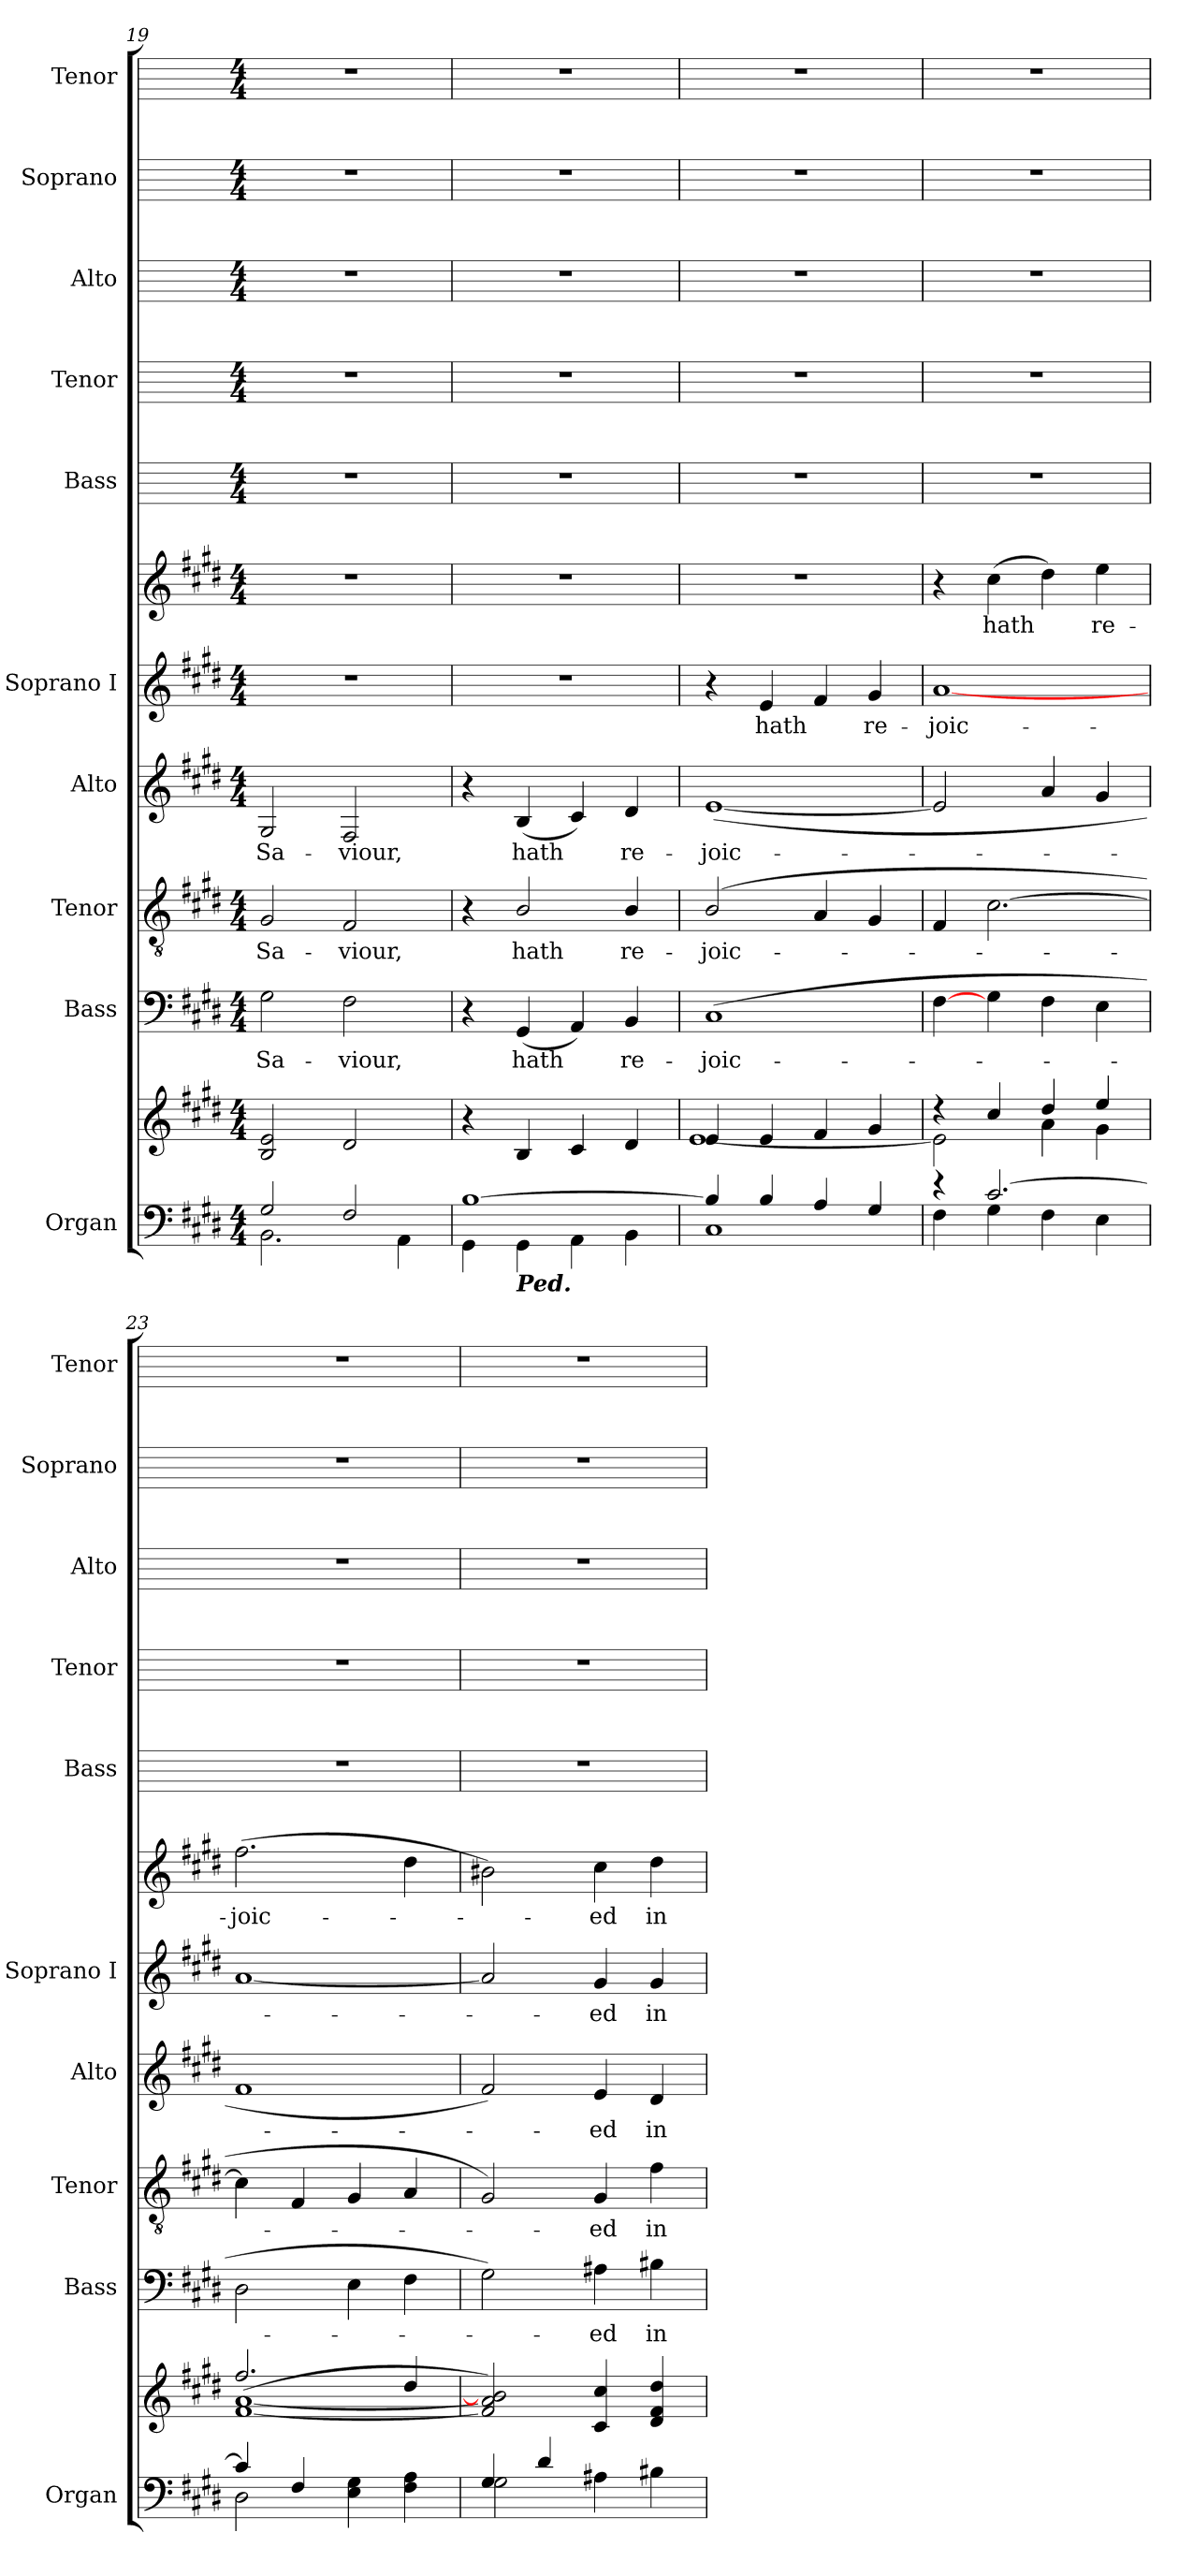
**kern	**kern	**kern	**text	**kern	**text	**kern	**text	**kern	**text	**kern	**text	**kern	**kern	**kern	**kern	**kern
*part10	*part10	*part9	*part9	*part8	*part8	*part7	*part7	*part6	*part6	*part6	*part6	*part5	*part4	*part3	*part2	*part1
*staff12	*staff11	*staff10	*staff10	*staff9	*staff9	*staff8	*staff8	*staff7	*staff7	*staff6	*staff6	*staff5	*staff4	*staff3	*staff2	*staff1
*I"Organ	*	*I"Bass	*	*I"Tenor	*	*I"Alto	*	*I"Soprano I	*	*	*	*I"Bass	*I"Tenor	*I"Alto	*I"Soprano	*I"Tenor
*I'Organ	*	*I'Bass	*	*I'Tenor	*	*I'Alto	*	*I'Soprano I	*	*	*	*I'Bass	*I'Tenor	*I'Alto	*I'Soprano	*I'Tenor
*clefF4	*clefG2	*clefF4	*	*clefGv2	*	*clefG2	*	*clefG2	*	*clefG2	*	*	*	*	*	*
*k[f#c#g#d#]	*k[f#c#g#d#]	*k[f#c#g#d#]	*	*k[f#c#g#d#]	*	*k[f#c#g#d#]	*	*k[f#c#g#d#]	*	*k[f#c#g#d#]	*	*	*	*	*	*
*E:	*E:	*E:	*	*E:	*	*E:	*	*E:	*	*E:	*	*	*	*	*	*
*M4/4	*M4/4	*M4/4	*	*M4/4	*	*M4/4	*	*M4/4	*	*M4/4	*	*M4/4	*M4/4	*M4/4	*M4/4	*M4/4
=19	=19	=19	=19	=19	=19	=19	=19	=19	=19	=19	=19	=19	=19	=19	=19	=19
*^	*^	*	*	*	*	*	*	*	*	*	*	*	*	*	*	*
!	!	!	!	!	!LO:LY:b	!	!LO:LY:b	!	!LO:LY:b	!	!	!	!	!	!	!	!	!
2G#/	2.BB\	2B 2e	2ryy	2G#	Sa-	2G#	Sa-	2G#	Sa-	1r	.	1r	.	1r	1r	1r	1r	1r
!	!	!	!	!	!LO:LY:b	!	!LO:LY:b	!	!LO:LY:b	!	!	!	!	!	!	!	!	!
2F#/	.	2d#	2ryy	2F#	-viour,	2F#	-viour,	2F#	-viour,	.	.	.	.	.	.	.	.	.
.	4AA\	.	.	.	.	.	.	.	.	.	.	.	.	.	.	.	.	.
=20	=20	=20	=20	=20	=20	=20	=20	=20	=20	=20	=20	=20	=20	=20	=20	=20	=20	=20
[1B/	4GG#\	4r	2ryy	4r	.	4r	.	4r	.	1r	.	1r	.	1r	1r	1r	1r	1r
!	!LO:TX:b:Bi:t=Ped.	!	!	!	!	!	!	!	!	!	!	!	!	!	!	!	!	!
!	!	!	!	!	!LO:LY:b	!	!LO:LY:b	!	!LO:LY:b	!	!	!	!	!	!	!	!	!
.	4GG#\	4B	.	(<4GG#	hath	2B/	hath	(<4B	hath	.	.	.	.	.	.	.	.	.
.	4AA\	4c#	2ryy	4AA)	.	.	.	4c#)	.	.	.	.	.	.	.	.	.	.
!	!	!	!	!	!LO:LY:b	!	!LO:LY:b	!	!LO:LY:b	!	!	!	!	!	!	!	!	!
.	4BB\	4d#	.	4BB	re-	4B/	re-	4d#	re-	.	.	.	.	.	.	.	.	.
=21	=21	=21	=21	=21	=21	=21	=21	=21	=21	=21	=21	=21	=21	=21	=21	=21	=21	=21
!	!	!	!	!	!LO:LY:b	!	!LO:LY:b	!	!LO:LY:b	!	!	!	!	!	!	!	!	!
4B/]	1C#\	4e	[1e\	(>1C#	-joic-	(<2B/	-joic-	(<[1e	-joic-	4r	.	1r	.	1r	1r	1r	1r	1r
!	!	!	!	!	!	!	!	!	!	!	!LO:LY:b	!	!	!	!	!	!	!
4B/	.	4e	.	.	.	.	.	.	.	4e	hath	.	.	.	.	.	.	.
4A/	.	4f#	.	.	.	4A	.	.	.	4f#	.	.	.	.	.	.	.	.
!	!	!	!	!	!	!	!	!	!	!	!LO:LY:b	!	!	!	!	!	!	!
4G#/	.	4g#	.	.	.	4G#	.	.	.	4g#	re-	.	.	.	.	.	.	.
=22	=22	=22	=22	=22	=22	=22	=22	=22	=22	=22	=22	=22	=22	=22	=22	=22	=22	=22
!	!	!	!	!	!	!	!	!	!	!	!LO:LY:b	!	!	!	!	!	!	!
4r	4F#\	4r	2e\]	[4F#	.	4F#	.	2e]	.	[1a	-joic-	4r	.	1r	1r	1r	1r	1r
!	!	!	!	!	!	!	!	!	!	!	!	!	!LO:LY:b	!	!	!	!	!
[2.c#/	4G#\	4cc#/	.	4G#	.	[2.c#	.	.	.	.	.	(>4cc#	-hath	.	.	.	.	.
.	4F#\	4dd#	4a\	4F#	.	.	.	4a	.	.	.	4dd#)	.	.	.	.	.	.
!	!	!	!	!	!	!	!	!	!	!	!	!	!LO:LY:b	!	!	!	!	!
.	4E\	4ee	4g#\	4E	.	.	.	4g#	.	.	.	4ee	re-	.	.	.	.	.
=23	=23	=23	=23	=23	=23	=23	=23	=23	=23	=23	=23	=23	=23	=23	=23	=23	=23	=23
!	!	!	!	!	!	!	!	!	!	!	!	!	!LO:LY:b	!	!	!	!	!
4c#/]	2D#\	2.ff#/	(<[1f#\ [1a\	2D#	.	4c#]	.	1f#	.	[1a	.	(>2.ff#	joic-	1r	1r	1r	1r	1r
4F#/	.	.	.	.	.	4F#	.	.	.	.	.	.	.	.	.	.	.	.
2ryy	4E\ 4G#\	.	.	4E	.	4G#	.	.	.	.	.	.	.	.	.	.	.	.
.	4F#\ 4A\	4dd#/	.	4F#	.	4A	.	.	.	.	.	4dd#	.	.	.	.	.	.
=24	=24	=24	=24	=24	=24	=24	=24	=24	=24	=24	=24	=24	=24	=24	=24	=24	=24	=24
4G#/	2G#\	1ryy	2f#/] 2a/] 2b#/])	2G#)	.	2G#)	.	2f#)	.	2a]	.	2b#X)	.	1r	1r	1r	1r	1r
4d#/	.	.	.	.	.	.	.	.	.	.	.	.	.	.	.	.	.	.
!	!	!	!	!	!LO:LY:b	!	!LO:LY:b	!	!LO:LY:b	!	!LO:LY:b	!	!LO:LY:b	!	!	!	!	!
4A#X\	2ryy	.	4c#/ 4cc#/	4A#X	ed	4G#	ed	4e	ed	4g#	ed	4cc#	ed	.	.	.	.	.
!	!	!	!	!	!LO:LY:b	!	!LO:LY:b	!	!LO:LY:b	!	!LO:LY:b	!	!LO:LY:b	!	!	!	!	!
4B#X\	.	.	4d#/ 4f#/ 4dd#/	4B#X	in	4f#	in	4d#	in	4g#	in	4dd#	in	.	.	.	.	.
*v	*v	*	*	*	*	*	*	*	*	*	*	*	*	*	*	*	*	*
*	*v	*v	*	*	*	*	*	*	*	*	*	*	*	*	*	*	*
=	=	=	=	=	=	=	=	=	=	=	=	=	=	=	=	=
*-	*-	*-	*-	*-	*-	*-	*-	*-	*-	*-	*-	*-	*-	*-	*-	*-
